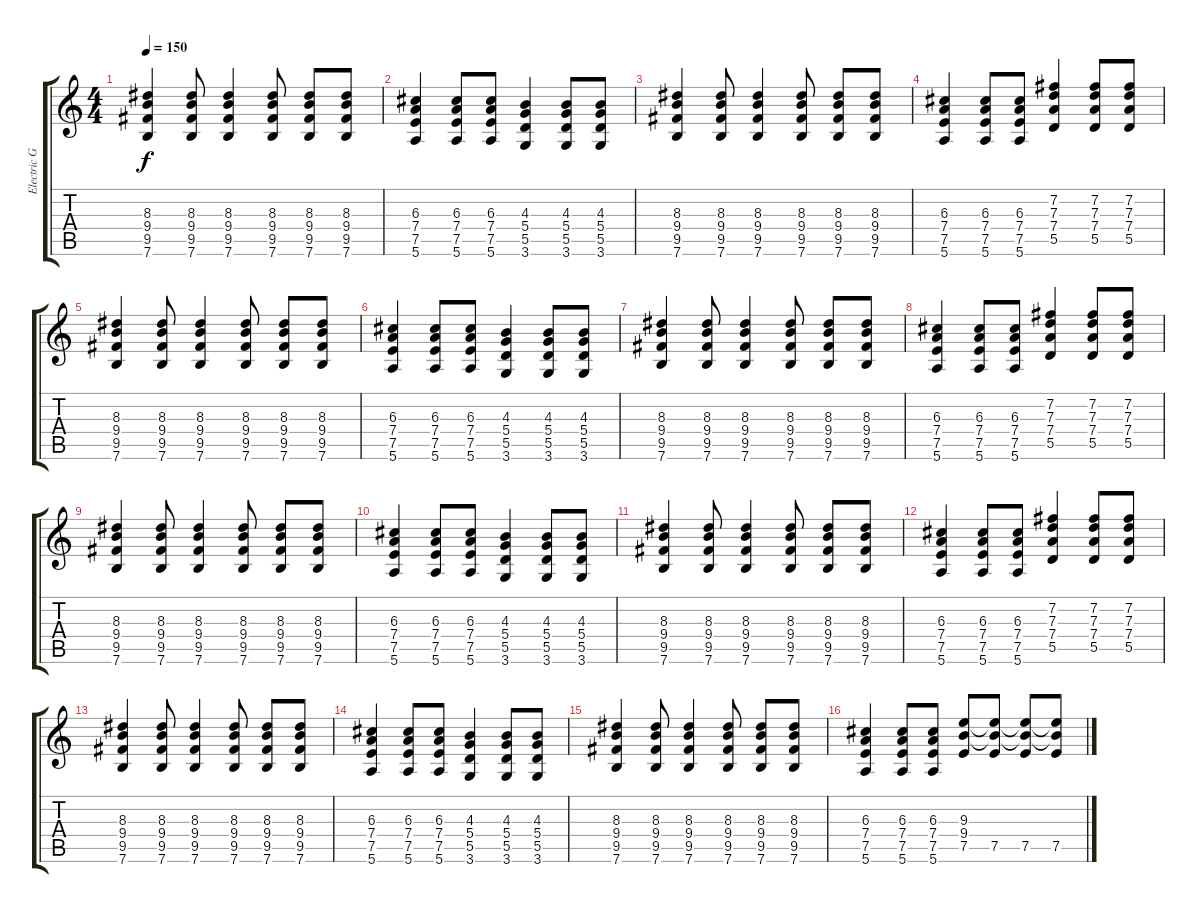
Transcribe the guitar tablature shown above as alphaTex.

\track ("Electric Guitar" "Electric G") {instrument overdrivenguitar}
\staff {score tabs}
\tuning (E4 B3 G3 D3 A2 E2) {hide}
\ts (4 4)
\tempo 150
\clef g2
\ks c
(8.3 9.4 9.5 7.6).4{dy f} (8.3 9.4 9.5 7.6).8 (8.3 9.4 9.5 7.6).4 (8.3 9.4 9.5 7.6).8 (8.3 9.4 9.5 7.6).8 (8.3 9.4 9.5 7.6).8 |
(6.3 7.4 7.5 5.6).4 (6.3 7.4 7.5 5.6).8 (6.3 7.4 7.5 5.6).8 (4.3 5.4 5.5 3.6).4 (4.3 5.4 5.5 3.6).8 (4.3 5.4 5.5 3.6).8 |
(8.3 9.4 9.5 7.6).4 (8.3 9.4 9.5 7.6).8 (8.3 9.4 9.5 7.6).4 (8.3 9.4 9.5 7.6).8 (8.3 9.4 9.5 7.6).8 (8.3 9.4 9.5 7.6).8 |
(6.3 7.4 7.5 5.6).4 (6.3 7.4 7.5 5.6).8 (6.3 7.4 7.5 5.6).8 (7.2 7.3 7.4 5.5).4 (7.2 7.3 7.4 5.5).8 (7.2 7.3 7.4 5.5).8 |
(8.3 9.4 9.5 7.6).4 (8.3 9.4 9.5 7.6).8 (8.3 9.4 9.5 7.6).4 (8.3 9.4 9.5 7.6).8 (8.3 9.4 9.5 7.6).8 (8.3 9.4 9.5 7.6).8 |
(6.3 7.4 7.5 5.6).4 (6.3 7.4 7.5 5.6).8 (6.3 7.4 7.5 5.6).8 (4.3 5.4 5.5 3.6).4 (4.3 5.4 5.5 3.6).8 (4.3 5.4 5.5 3.6).8 |
(8.3 9.4 9.5 7.6).4 (8.3 9.4 9.5 7.6).8 (8.3 9.4 9.5 7.6).4 (8.3 9.4 9.5 7.6).8 (8.3 9.4 9.5 7.6).8 (8.3 9.4 9.5 7.6).8 |
(6.3 7.4 7.5 5.6).4 (6.3 7.4 7.5 5.6).8 (6.3 7.4 7.5 5.6).8 (7.2 7.3 7.4 5.5).4 (7.2 7.3 7.4 5.5).8 (7.2 7.3 7.4 5.5).8 |
(8.3 9.4 9.5 7.6).4 (8.3 9.4 9.5 7.6).8 (8.3 9.4 9.5 7.6).4 (8.3 9.4 9.5 7.6).8 (8.3 9.4 9.5 7.6).8 (8.3 9.4 9.5 7.6).8 |
(6.3 7.4 7.5 5.6).4 (6.3 7.4 7.5 5.6).8 (6.3 7.4 7.5 5.6).8 (4.3 5.4 5.5 3.6).4 (4.3 5.4 5.5 3.6).8 (4.3 5.4 5.5 3.6).8 |
(8.3 9.4 9.5 7.6).4 (8.3 9.4 9.5 7.6).8 (8.3 9.4 9.5 7.6).4 (8.3 9.4 9.5 7.6).8 (8.3 9.4 9.5 7.6).8 (8.3 9.4 9.5 7.6).8 |
(6.3 7.4 7.5 5.6).4 (6.3 7.4 7.5 5.6).8 (6.3 7.4 7.5 5.6).8 (7.2 7.3 7.4 5.5).4 (7.2 7.3 7.4 5.5).8 (7.2 7.3 7.4 5.5).8 |
(8.3 9.4 9.5 7.6).4 (8.3 9.4 9.5 7.6).8 (8.3 9.4 9.5 7.6).4 (8.3 9.4 9.5 7.6).8 (8.3 9.4 9.5 7.6).8 (8.3 9.4 9.5 7.6).8 |
(6.3 7.4 7.5 5.6).4 (6.3 7.4 7.5 5.6).8 (6.3 7.4 7.5 5.6).8 (4.3 5.4 5.5 3.6).4 (4.3 5.4 5.5 3.6).8 (4.3 5.4 5.5 3.6).8 |
(8.3 9.4 9.5 7.6).4 (8.3 9.4 9.5 7.6).8 (8.3 9.4 9.5 7.6).4 (8.3 9.4 9.5 7.6).8 (8.3 9.4 9.5 7.6).8 (8.3 9.4 9.5 7.6).8 |
(6.3 7.4 7.5 5.6).4 (6.3 7.4 7.5 5.6).8 (6.3 7.4 7.5 5.6).8 (9.3 9.4 7.5).8 (9.3{t} 9.4{t} 7.5).8 (9.3{t} 9.4{t} 7.5).8 (9.3{t} 9.4{t} 7.5).8
